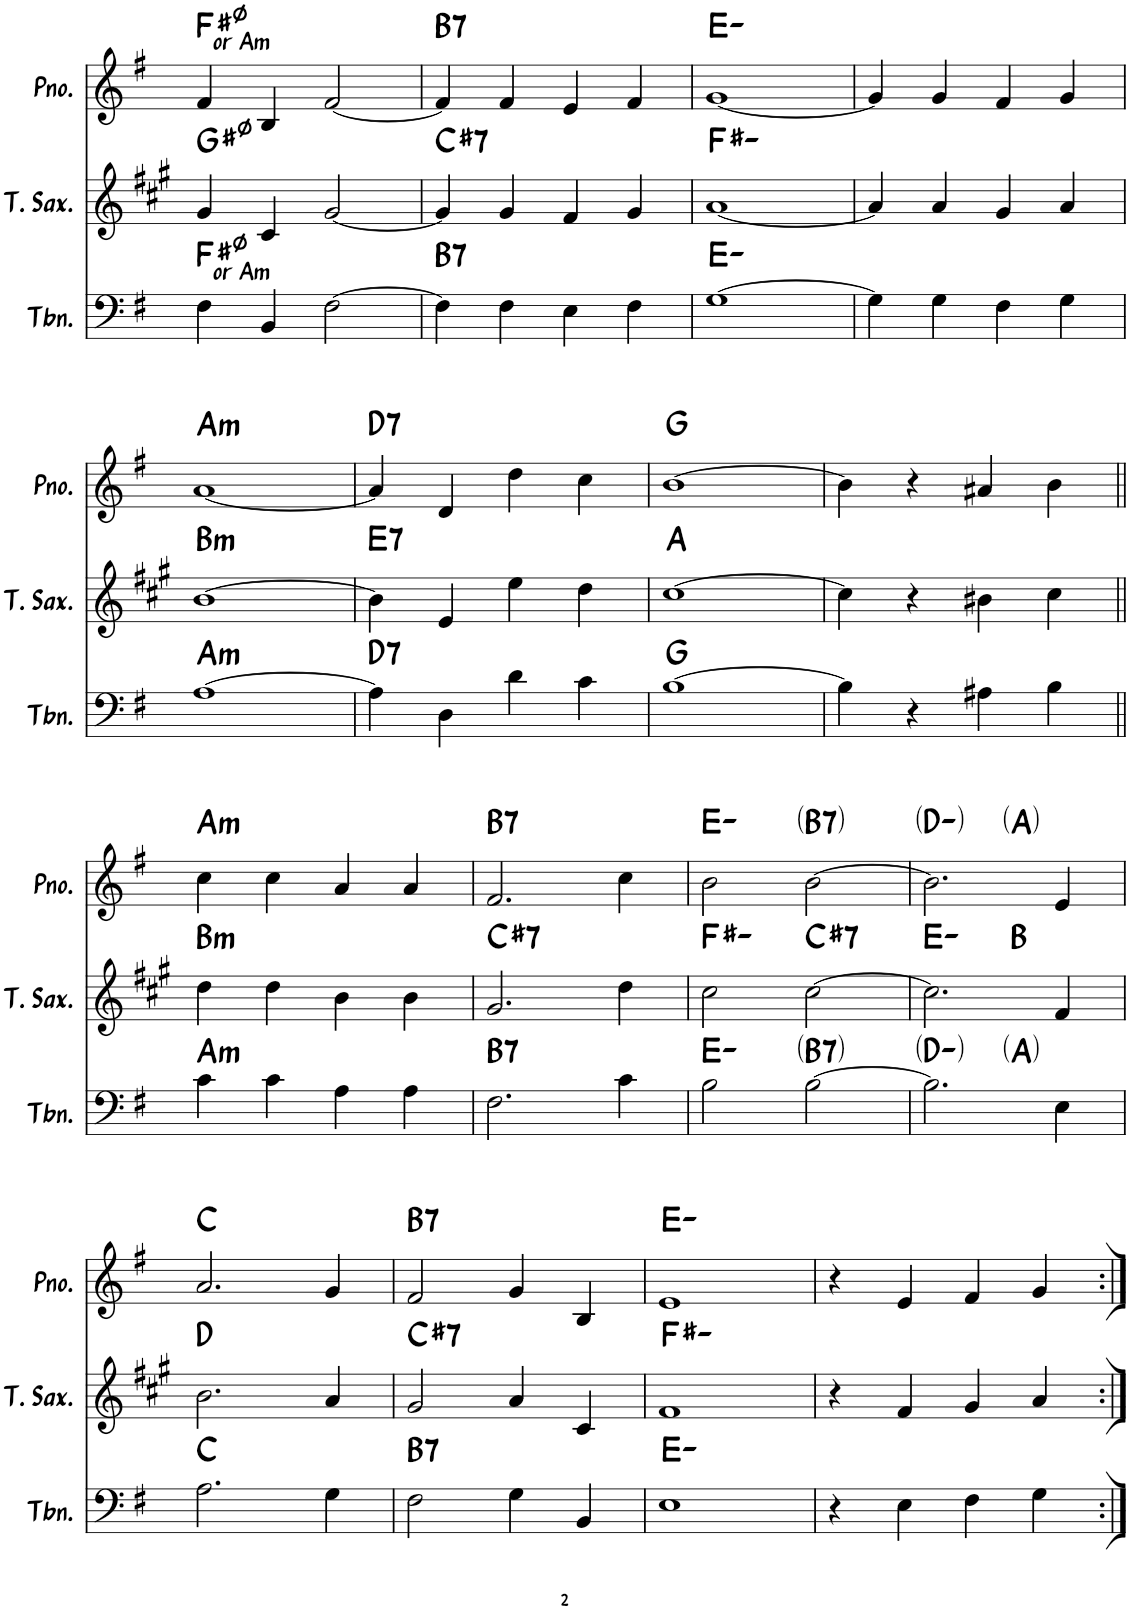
**kern	**harte	**kern	**harte	**kern	**harte
*part3	*part3	*part2	*part2	*part1	*part1
*staff3	*	*staff2	*	*staff1	*
*I"Trombone	*	*I"Tenor Saxophone	*	*I"Piano	*
*I'Tbn.	*	*I'T. Sax.	*	*I'Pno.	*
!!LO:PB:g=z
*clefF4	*	*clefG2	*	*clefG2	*
*	*	*Trd8c14	*	*	*
*k[f#]	*	*k[f#c#g#]	*	*k[f#]	*
*M4/4	*	*M4/4	*	*M4/4	*
=13	=13	=13	=13	=13	=13
!	!	!	!	!LO:TX:a:t=or Am	!
!LO:TX:a:t=or Am	!	!	!	!	!
4F#\	F#:hdim7	4g#/	G#:hdim7	4f#/	F#:hdim7
4BB/	.	4c#/	.	4B/	.
[2F#\	.	[2g#/	.	[2f#/	.
=14	=14	=14	=14	=14	=14
!	!LO:H:kt=7	!	!LO:H:kt=7	!	!LO:H:kt=7
4F#\]	B:7	4g#/]	C#:7	4f#/]	B:7
4F#\	.	4g#/	.	4f#/	.
4E\	.	4f#/	.	4e/	.
4F#\	.	4g#/	.	4f#/	.
=15	=15	=15	=15	=15	=15
[1G	E:min	[1a	F#:min	[1g	E:min
=16	=16	=16	=16	=16	=16
4G\]	.	4a/]	.	4g/]	.
4G\	.	4a/	.	4g/	.
4F#\	.	4g#/	.	4f#/	.
4G\	.	4a/	.	4g/	.
!!LO:LB:g=z
=17	=17	=17	=17	=17	=17
!	!LO:H:kt=m	!	!LO:H:kt=m	!	!LO:H:kt=m
[1A	A:min	[1b	B:min	[1a	A:min
=18	=18	=18	=18	=18	=18
!	!LO:H:kt=7	!	!LO:H:kt=7	!	!LO:H:kt=7
4A\]	D:7	4b\]	E:7	4a/]	D:7
4D\	.	4e/	.	4d/	.
4d\	.	4ee\	.	4dd\	.
4c\	.	4dd\	.	4cc\	.
=19	=19	=19	=19	=19	=19
[1B	G:maj	[1cc#	A:maj	[1b	G:maj
=20	=20	=20	=20	=20	=20
4B\]	.	4cc#\]	.	4b\]	.
4r	.	4r	.	4r	.
4A#X\	.	4b#X\	.	4a#X/	.
4B\	.	4cc#\	.	4b\	.
!!LO:LB:g=z
=21||	=21||	=21||	=21||	=21||	=21||
!	!LO:H:kt=m	!	!LO:H:kt=m	!	!LO:H:kt=m
4c\	A:min	4dd\	B:min	4cc\	A:min
4c\	.	4dd\	.	4cc\	.
4A\	.	4b\	.	4a/	.
4A\	.	4b\	.	4a/	.
=22	=22	=22	=22	=22	=22
!	!LO:H:kt=7	!	!LO:H:kt=7	!	!LO:H:kt=7
2.F#\	B:7	2.g#/	C#:7	2.f#/	B:7
4c\	.	4dd\	.	4cc\	.
=23	=23	=23	=23	=23	=23
2B\	E:min	2cc#\	F#:min	2b\	E:min
!	!LO:H:kt=7	!	!LO:H:kt=7	!	!LO:H:kt=7
[2B\	B:7	[2cc#\	C#:7	[2b\	B:7
=24	=24	=24	=24	=24	=24
*^	*	*^	*	*^	*
2.B\]	2ryy	D:min	2.cc#\]	2ryy	E:min	2.b\]	2ryy	D:min
.	2ryy	A:maj	.	2ryy	B:maj	.	2ryy	A:maj
4E\	.	.	4f#/	.	.	4e/	.	.
*v	*v	*	*	*	*	*v	*v	*
*	*	*v	*v	*	*	*
!!LO:LB:g=z
=25	=25	=25	=25	=25	=25
2.A\	C:maj	2.b\	D:maj	2.a/	C:maj
4G\	.	4a/	.	4g/	.
=26	=26	=26	=26	=26	=26
!	!LO:H:kt=7	!	!LO:H:kt=7	!	!LO:H:kt=7
2F#\	B:7	2g#/	C#:7	2f#/	B:7
4G\	.	4a/	.	4g/	.
4BB/	.	4c#/	.	4B/	.
=27	=27	=27	=27	=27	=27
1E	E:min	1f#	F#:min	1e	E:min
=28	=28	=28	=28	=28	=28
4r	.	4r	.	4r	.
4E\	.	4f#/	.	4e/	.
4F#\	.	4g#/	.	4f#/	.
4G\	.	4a/	.	4g/	.
=:|!	=:|!	=:|!	=:|!	=:|!	=:|!
*-	*-	*-	*-	*-	*-
